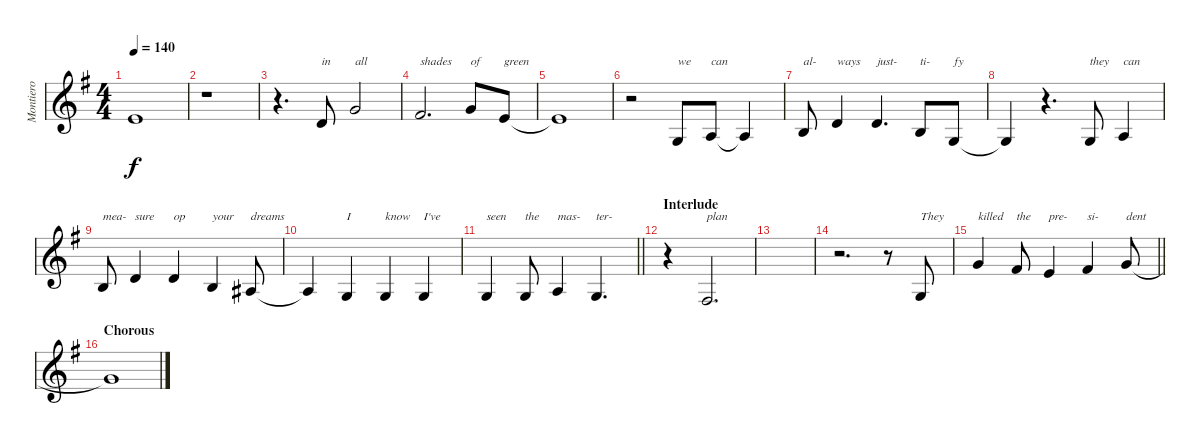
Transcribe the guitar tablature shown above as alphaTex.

\track ("Montiero" "Montiero") {instrument lead6voice}
\staff {score}
\tuning (E4 B3 G3 D3 A2 E2) {hide}
\ts (4 4)
\tempo 140
\clef g2
\ks g
0.1{t}.1{dy f} |
r.1 |
r.4{d} 3.2.8{txt "in"} 3.1.2{txt "all"} |
2.1.2{d txt "shades"} 3.1.8{txt "of"} 0.1.8{txt "green"} |
0.1{t}.1 |
r.2 0.3.8{txt "we"} 2.3.8{txt "can"} 2.3{t}.4 |
0.2.8{txt "al-"} 3.2.4{txt "ways"} 3.2.4{d txt "just-"} 0.2.8{txt "ti-"} 0.3.8{txt "fy"} |
0.3{t}.4 r.4{d} 0.3.8{txt "they"} 2.3.4{txt "can"} |
0.2.8{txt "mea-"} 3.2.4{txt "sure"} 3.2.4{txt "op"} 0.2.4{txt "your"} 3.3.8{txt "dreams"} |
3.3{t}.4 0.3.4{txt "I"} 0.3.4{txt "know"} 0.3.4{txt "I've"} |
\barLineRight lightlight
0.3.4{txt "seen"} 0.3.8{txt "the"} 2.3.4{txt "mas-"} 0.3.4{d txt "ter-"} |
\section ("" "Interlude")
r.4 4.4.2{d txt "plan"} |
|
r.2{d} r.8 0.3.8{txt "They"} |
\barLineRight lightlight
3.1.4{txt "killed"} 2.1.8{txt "the"} 0.1.4{txt "pre-"} 2.1.4{txt "si-"} 3.1.8{txt "dent"} |
\section ("" "Chorous")
3.1{t}.1
